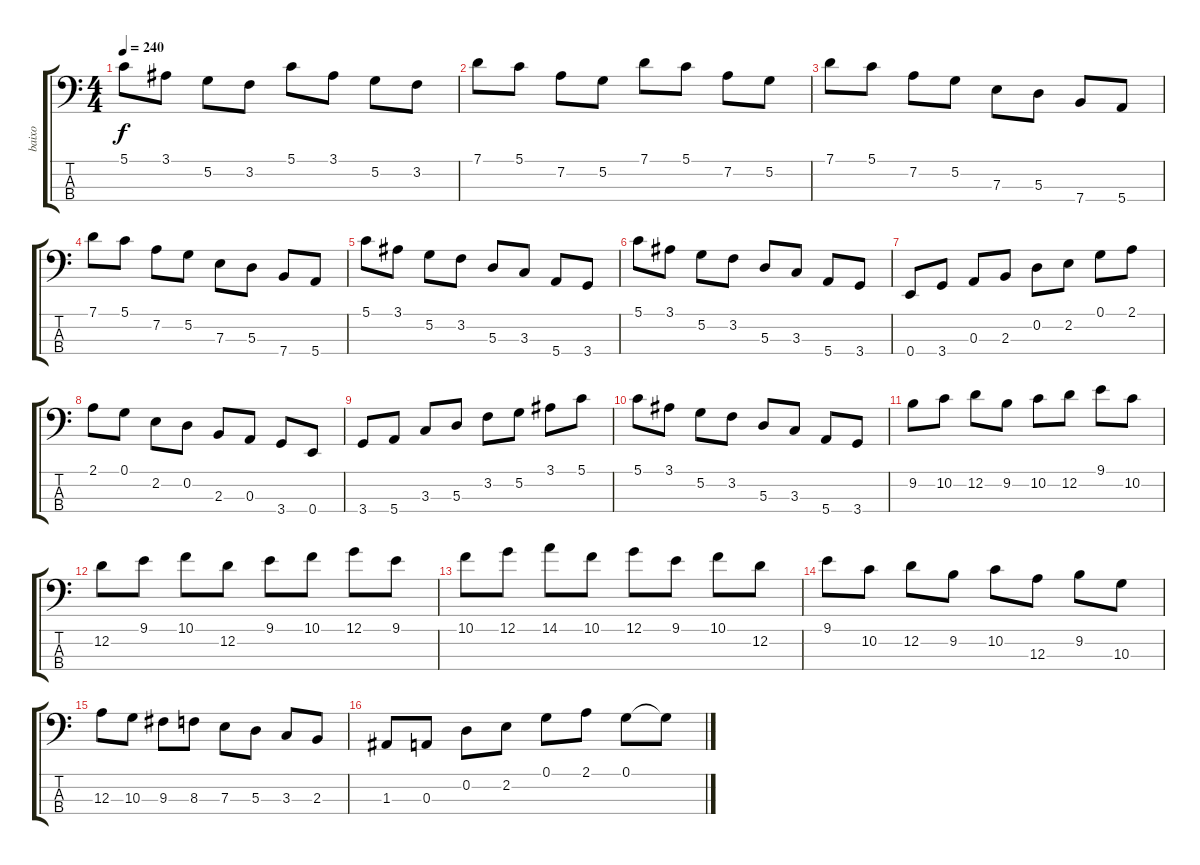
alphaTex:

\track ("baixo" "baixo") {instrument electricbassfinger}
\staff {score tabs}
\tuning (G2 D2 A1 E1) {hide}
\ts (4 4)
\tempo 240
\clef f4
\ks c
5.1.8{dy f} 3.1.8 5.2.8 3.2.8 5.1.8 3.1.8 5.2.8 3.2.8 |
7.1.8 5.1.8 7.2.8 5.2.8 7.1.8 5.1.8 7.2.8 5.2.8 |
7.1.8 5.1.8 7.2.8 5.2.8 7.3.8 5.3.8 7.4.8 5.4.8 |
7.1.8 5.1.8 7.2.8 5.2.8 7.3.8 5.3.8 7.4.8 5.4.8 |
5.1.8 3.1.8 5.2.8 3.2.8 5.3.8 3.3.8 5.4.8 3.4.8 |
5.1.8 3.1.8 5.2.8 3.2.8 5.3.8 3.3.8 5.4.8 3.4.8 |
0.4.8 3.4.8 0.3.8 2.3.8 0.2.8 2.2.8 0.1.8 2.1.8 |
2.1.8 0.1.8 2.2.8 0.2.8 2.3.8 0.3.8 3.4.8 0.4.8 |
3.4.8 5.4.8 3.3.8 5.3.8 3.2.8 5.2.8 3.1.8 5.1.8 |
5.1.8 3.1.8 5.2.8 3.2.8 5.3.8 3.3.8 5.4.8 3.4.8 |
9.2.8 10.2.8 12.2.8 9.2.8 10.2.8 12.2.8 9.1.8 10.2.8 |
12.2.8 9.1.8 10.1.8 12.2.8 9.1.8 10.1.8 12.1.8 9.1.8 |
10.1.8 12.1.8 14.1.8 10.1.8 12.1.8 9.1.8 10.1.8 12.2.8 |
9.1.8 10.2.8 12.2.8 9.2.8 10.2.8 12.3.8 9.2.8 10.3.8 |
12.3.8 10.3.8 9.3.8 8.3.8 7.3.8 5.3.8 3.3.8 2.3.8 |
1.3.8 0.3.8 0.2.8 2.2.8 0.1.8 2.1.8 0.1.8 0.1{t}.8
